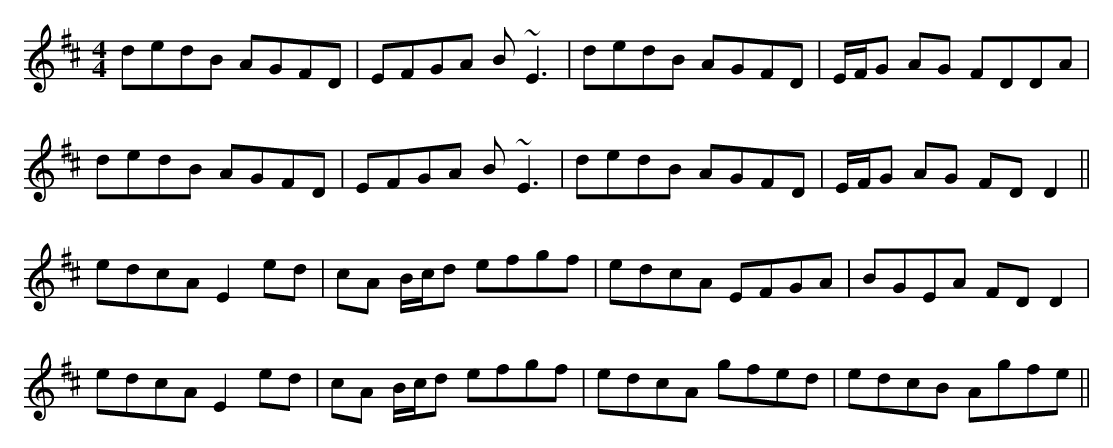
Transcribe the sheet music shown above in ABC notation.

X:1
M:4/4
K:D
dedB AGFD|EFGA B~E3|dedB AGFD|E/F/G AG FDDA|
dedB AGFD|EFGA B~E3|dedB AGFD|E/F/G AG FDD2||
edcA E2ed|cA B/c/d efgf|edcA EFGA|BGEA FDD2|
edcA E2ed|cA B/c/d efgf|edcA gfed|edcB Agfe||
